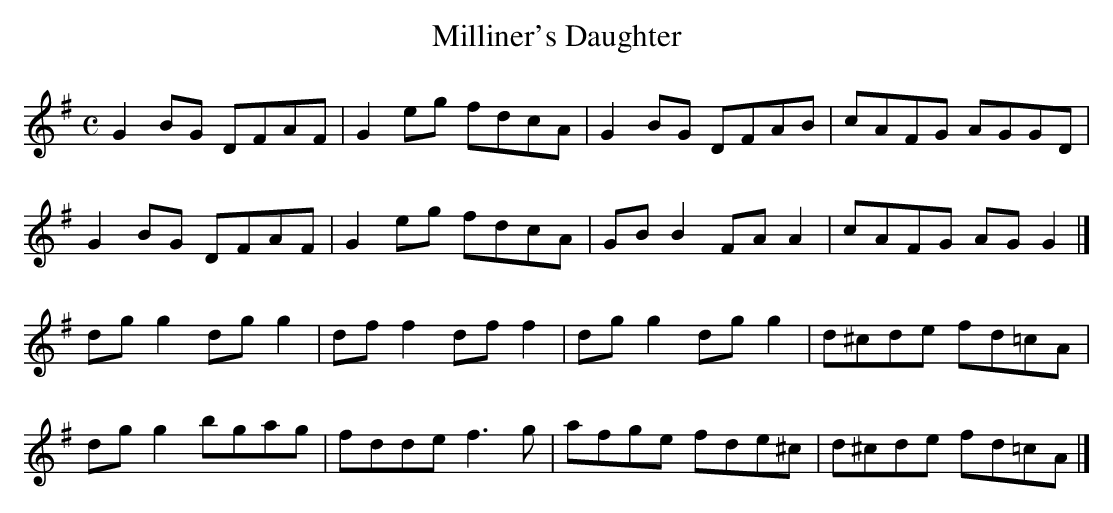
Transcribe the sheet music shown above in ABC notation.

X:1
T:Milliner's Daughter
M:C
L:1/8
K:G Major
G2BG DFAF|G2eg fdcA|G2BG DFAB|cAFG AGGD|!
G2BG DFAF|G2eg fdcA|GBB2 FAA2|cAFG AGG2|]!
dgg2 dgg2|dff2 dff2|dgg2 dgg2|d^cde fd=cA|!
dgg2 bgag|fdde f3g|afge fde^c|d^cde fd=cA|]!
